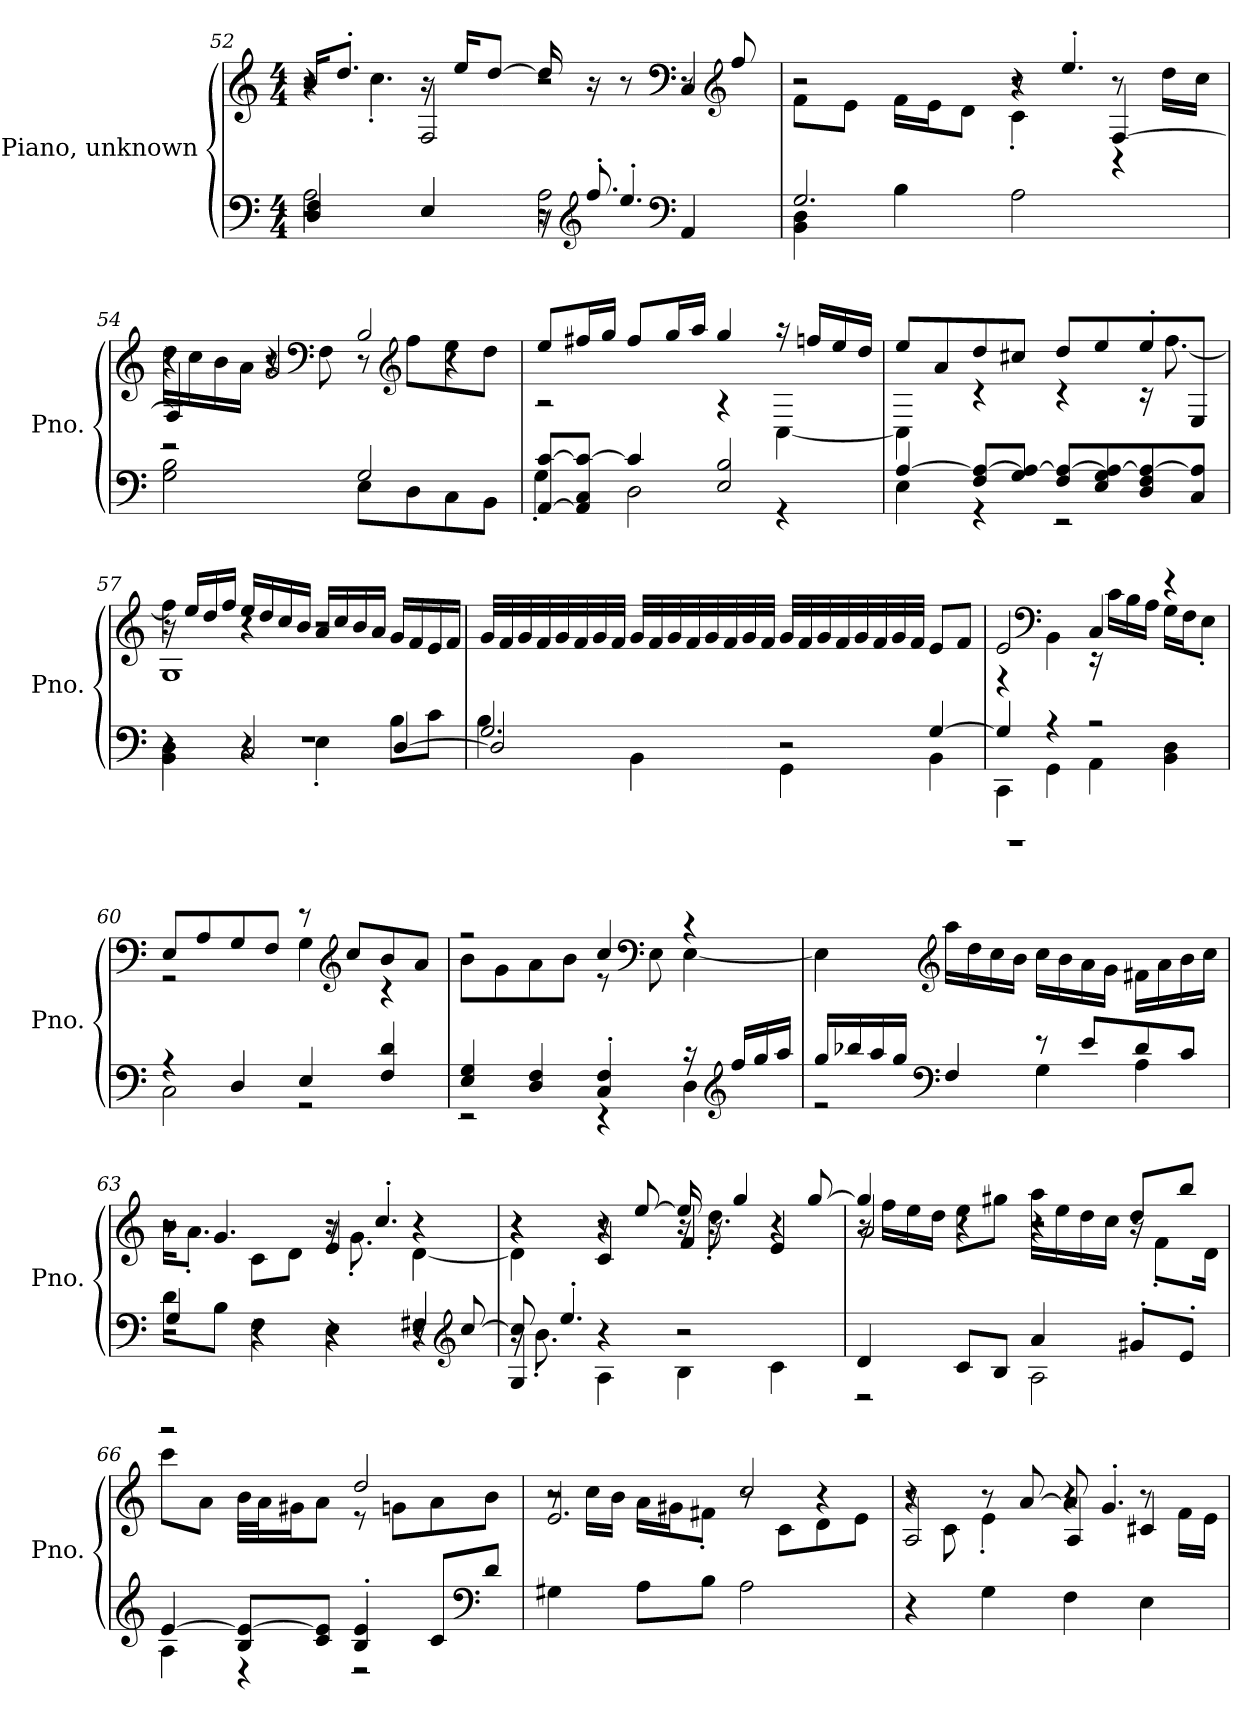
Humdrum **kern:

**kern	**kern
*part1	*part1
*staff2	*staff1
*I"Piano, unknown	*
*I'Pno.	*
*clefF4	*clefG2
*k[]	*k[]
*M4/4	*M4/4
=52	=52
*^	*^
*	*^	*	*^
2r	2A\	4D/ 4F/	16b/KL	8r	4r
.	.	.	8.dd'/J	.	.
.	.	.	.	4.cc'\	.
.	.	4E/	16r	.	2F/
.	.	.	16ee/KL	.	.
.	.	.	[8dd/J	.	.
8r	2A\	16r	16dd/]	2r	.
*clefG2	*	*	*	*	*
.	.	8.ff'/	16r	.	.
4.ee'/	.	.	8r	.	.
*clefF4	*	*	*clefF4	*	*
.	.	4AA/	8r	.	4C/
*	*	*	*clefG2	*	*
.	.	.	8ff/	.	.
*	*v	*v	*	*	*
!!LO:LB:g=z	!!	!!
=53	=53	=53	=53	=53
2.G/	4BB\ 4D\	2r	8f\L	2r
.	.	.	8e\J	.
.	4B\	.	16f\LL	.
.	.	.	16e\J	.
.	.	.	8d\J	.
.	2A\	8r	4c'\	4r
.	.	4.ee'/	.	.
4r	.	.	8r	[4F/
.	.	.	16dd\LL	.
.	.	.	16cc\JJ	.
=54	=54	=54	=54	=54
2r	2G\ 2B\	4r	16dd\LL	4F/]
.	.	.	16cc\	.
.	.	.	16b\	.
.	.	.	16a\JJ	.
.	.	2g/	8r	4r
*	*	*clefF4	*	*
.	.	.	8F\	.
2G/	8E\L	.	8r	2B/
*	*	*clefG2	*	*
.	8D\	.	8ff\L	.
.	8C\	4r	8ee\	.
.	8BB\J	.	8dd\J	.
*	*	*	*v	*v
=55	=55	=55	=55
[8AA/ [8c/L	4G'\	8ee/L	2r
8AA/] 8C/ 8c/_J	.	16ff#X/L	.
.	.	16gg/JJ	.
4c/]	2D\	8ff#/L	.
.	.	16gg/L	.
.	.	16aa/JJ	.
2E/ 2B/	.	4gg/	4r
.	4r	16r	[4C\
.	.	16ffn/LL	.
.	.	16ee/	.
.	.	16dd/JJ	.
!!LO:LB:g=z	!!
=56	=56	=56	=56
[4A/	4E\	8ee/L	4C\]
.	.	8a/	.
8F/ 8A/_L	4r	8dd/	4r
8G/ 8A/_J	.	8cc#X/J	.
8F/ 8A/_L	2r	8dd/L	4r
8E/ 8G/ 8A/_	.	8ee/	.
8D/ 8F/ 8A/_	.	8ee'/	16r
.	.	.	[8.ff\
8C/ 8A/]J	.	8E/J	.
=57	=57	=57	=57
*	*^	*	*^
1r	4BB\ 4D\	4r	16r	4ff\]	1G
.	.	.	16ee/LL	.	.
.	.	.	16dd/	.	.
.	.	.	16ff/JJ	.	.
.	4r	2C/	16ee/LL	4r	.
.	.	.	16dd/	.	.
.	.	.	16cc/	.	.
.	.	.	16b/JJ	.	.
.	4E'\	.	16a/LL	2r	.
.	.	.	16cc/	.	.
.	.	.	16b/	.	.
.	.	.	16a/JJ	.	.
.	8B\L	[4D/	16g/LL	.	.
.	.	.	16f/	.	.
.	8c\J	.	16e/	.	.
.	.	.	16f/JJ	.	.
*	*	*	*v	*v	*v
!!LO:PB:g=z
=58	=58	=58	=58
2.G/	4B\	2D/]	32g/LLL
.	.	.	32f/
.	.	.	32g/
.	.	.	32f/
.	.	.	32g/
.	.	.	32f/
.	.	.	32g/
.	.	.	32f/JJJ
.	4BB\	.	32g/LLL
.	.	.	32f/
.	.	.	32g/
.	.	.	32f/
.	.	.	32g/
.	.	.	32f/
.	.	.	32g/
.	.	.	32f/JJJ
.	4GG\	2r	32g/LLL
.	.	.	32f/
.	.	.	32g/
.	.	.	32f/
.	.	.	32g/
.	.	.	32f/
.	.	.	32g/
.	.	.	32f/JJJ
[4G/	4BB\	.	8e/L
.	.	.	8f/J
*	*v	*v	*
=59	=59	=59
*	*	*^
4G/]	4CC\	2e/	4r
*	*	*clefF4	*
4r	4GG\	.	4BB\
2r	4AA\	4C/	16r
.	.	.	16c\LL
.	.	.	16B\
.	.	.	16A\JJ
.	4BB\ 4D\	4r	16G\LL
.	.	.	16F\J
.	.	.	8E'\J
=60	=60	=60	=60
4r	2C\	8E/L	2r
.	.	8A/	.
4D/	.	8G/	.
.	.	8F/J	.
4E/	2r	8r	4G\
*	*	*clefG2	*
.	.	8cc/L	.
4F/ 4d/	.	8b/	4r
.	.	8a/J	.
!!LO:LB:g=z	!!
=61	=61	=61	=61
4E/ 4G/	2r	2r	8b\L
.	.	.	8g\
4D/ 4F/	.	.	8a\
.	.	.	8b\J
4C/' 4F/'	4r	4cc/	8r
*	*	*clefF4	*
.	.	.	8E\
16r	4D\	4r	[4E\
*clefG2	*	*	*
16ff/LL	.	.	.
16gg/	.	.	.
16aa/JJ	.	.	.
=62	=62	=62	=62
16gg/LL	2r	1r	4E\]
16bb-X/	.	.	.
16aa/	.	.	.
16gg/JJ	.	.	.
*clefF4	*	*clefG2	*
4F/	.	.	16aa\LL
.	.	.	16dd\
.	.	.	16cc\
.	.	.	16b\JJ
8r	4G\	.	16cc\LL
.	.	.	16b\
8e/L	.	.	16a\
.	.	.	16g\JJ
8d/	4A\	.	16f#X\LL
.	.	.	16a\
8c/J	.	.	16b\
.	.	.	16cc\JJ
!!LO:LB:g=z
=63	=63	=63	=63
*	*^	*	*^
2r	8d\L	4G/	2r	16b\KL	8r
.	.	.	.	8.a'\J	.
.	8B\J	.	.	.	4.g/
.	4F\	4r	.	8c\L	.
.	.	.	.	8d\J	.
4r	4E\	4r	8r	16r	4e/
.	.	.	.	8.g'\	.
.	.	.	4.cc'/	.	.
8r	4r	4F#X/	.	[4d\	4r
*clefG2	*	*	*	*	*
[8cc/	.	.	.	.	.
=64	=64	=64	=64	=64	=64
8cc/]	16r	4G/	4r	4d\]	4r
.	8.b'\	.	.	.	.
4.ee'/	.	.	.	.	.
.	4A\	4r	8r	4r	4c/
.	.	.	[8ee/	.	.
2r	4B\	2r	16ee/]	16r	4f/
.	.	.	16r	8.dd'\	.
.	.	.	4gg/	.	.
.	4c\	.	.	4r	4e/
.	.	.	[8gg/	.	.
*	*v	*v	*	*	*
=65	=65	=65	=65	=65
4d/	2r	4gg/]	16r	2a/
.	.	.	16ff\LL	.
.	.	.	16ee\	.
.	.	.	16dd\JJ	.
8c/L	.	4r	8ee\L	.
8B/J	.	.	8gg#X\J	.
4a/	2A\	2r	16aa\LL	4r
.	.	.	16ee\	.
.	.	.	16dd\	.
.	.	.	16cc\JJ	.
8g#X'/L	.	.	16r	8dd/L
.	.	.	8f'\L	.
8e'/J	.	.	.	8bb/J
.	.	.	16d\Jk	.
*	*	*	*v	*v
!!LO:LB:g=z
=66	=66	=66	=66
[4e/	4A\	2r	8ccc\L
.	.	.	8a\J
8B/ 8e/_L	4r	.	32b\LLL
.	.	.	32a\J
.	.	.	16g#X\J
8c/ 8e/]J	.	.	8a\J
4B/' 4e/'	2r	2dd/	8r
.	.	.	8gn\L
8c/L	.	.	8a\
*clefF4	*	*	*
8d/J	.	.	8b\J
*v	*v	*	*
=67	=67	=67
*	*	*^
4G#X\	2r	8r	2.e/
.	.	16cc\LL	.
.	.	16b\JJ	.
8A\L	.	16a\LL	.
.	.	16g#X\J	.
8B\J	.	8f#X'\J	.
2A\	2cc/	8r	.
.	.	8c\L	.
.	.	8d\	4r
.	.	8e\J	.
=68	=68	=68	=68
4r	4r	8r	2A/
.	.	8c\	.
4G\	8r	4e'\	.
.	[8a/	.	.
4F\	8a/]	4r	4A/
.	4.g'/	.	.
4E\	.	8r	4c#X/
.	.	16f\LL	.
.	.	16e\JJ	.
*	*v	*v	*v
=	=
*-	*-
